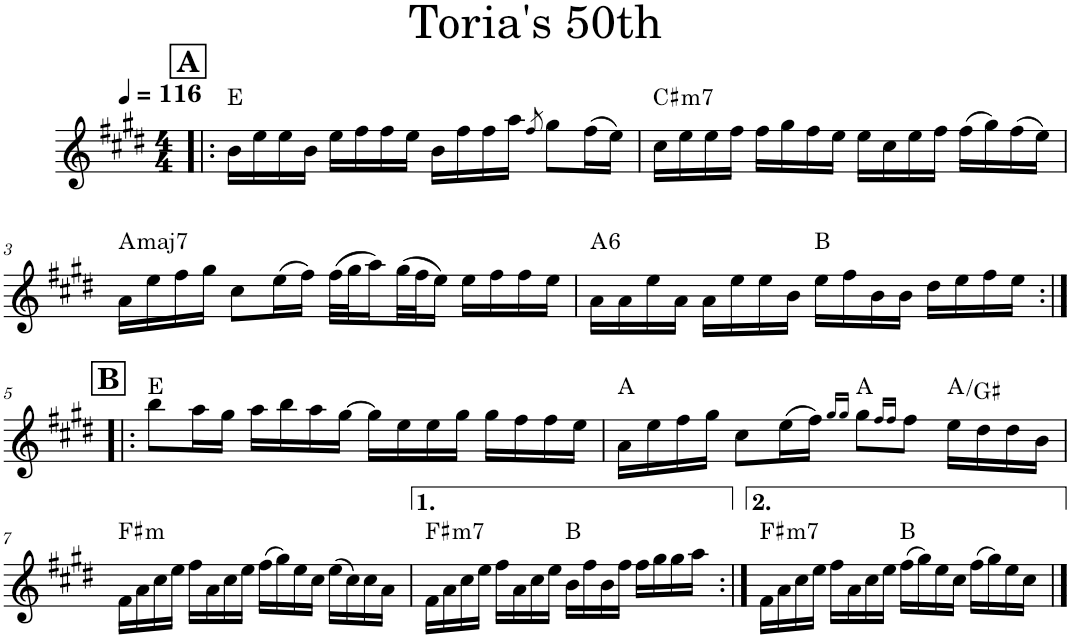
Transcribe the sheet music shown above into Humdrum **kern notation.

**kern	**harte
*part1	*part1
*staff1	*
*I"Upright Piano	*
*I'Pno.	*
*clefG2	*
*k[f#c#g#d#]	*
*M4/4	*
*MM116	*
!!LO:REH:place=s1:a:B:cj:fs=14:t=A
=1!|:	=1!|:
16b\LL	E:maj
16ee\	.
16ee\	.
16b\JJ	.
16ee\LL	.
16ff#\	.
16ff#\	.
16ee\JJ	.
16b\LL	.
16ff#\	.
16ff#\	.
16aa\JJ	.
8qff#/	.
8gg#\L	.
(16ff#\L	.
16ee\JJ)	.
=2	=2
!	!LO:H:kt=m7
16cc#\LL	C#:min7
16ee\	.
16ee\	.
16ff#\JJ	.
16ff#\LL	.
16gg#\	.
16ff#\	.
16ee\JJ	.
16ee\LL	.
16cc#\	.
16ee\	.
16ff#\JJ	.
(16ff#\LL	.
16gg#\)	.
(16ff#\	.
16ee\JJ)	.
!!LO:LB:g=z
=3	=3
!	!LO:H:kt=maj7
16a\LL	A:maj7
16ee\	.
16ff#\	.
16gg#\JJ	.
8cc#\L	.
(16ee\L	.
16ff#\JJ)	.
(32ff#\LLL	.
32gg#\J	.
16aa\)	.
(32gg#\L	.
32ff#\J	.
16ee\JJ)	.
16ee\LL	.
16ff#\	.
16ff#\	.
16ee\JJ	.
=4	=4
!	!LO:H:kt=6
16a\LL	A:maj6
16a\	.
16ee\	.
16a\JJ	.
16a\LL	.
16ee\	.
16ee\	.
16b\JJ	.
16ee\LL	B:maj
16ff#\	.
16b\	.
16b\JJ	.
16dd#\LL	.
16ee\	.
16ff#\	.
16ee\JJ	.
!!LO:LB:g=z
!!LO:REH:place=s1:a:B:cj:fs=14:t=B
=5:|!|:	=5:|!|:
8bb\L	E:maj
16aa\L	.
16gg#\JJ	.
16aa\LL	.
16bb\	.
16aa\	.
[16gg#\JJ	.
16gg#\LL]	.
16ee\	.
16ee\	.
16gg#\JJ	.
16gg#\LL	.
16ff#\	.
16ff#\	.
16ee\JJ	.
=6	=6
16a\LL	A:maj
16ee\	.
16ff#\	.
16gg#\JJ	.
8cc#\L	.
(16ee\L	.
16ff#\JJ)	.
16qgg#/LL	.
16qgg#/JJ	.
8gg#\L	A:maj
16qff#/LL	.
16qff#/JJ	.
8ff#\J	.
16ee\LL	A:maj/7
16dd#\	.
16dd#\	.
16b\JJ	.
!!LO:LB:g=z
=7	=7
!	!LO:H:kt=m
16f#\LL	F#:min
16a\	.
16cc#\	.
16ee\JJ	.
16ff#\LL	.
16a\	.
16cc#\	.
16ee\JJ	.
(16ff#\LL	.
16gg#\)	.
16ee\	.
16cc#\JJ	.
(16ee\LL	.
16cc#\)	.
16cc#\	.
16a\JJ	.
=8	=8
!	!LO:H:kt=m7
16f#\LL	F#:min7
16a\	.
16cc#\	.
16ee\JJ	.
16ff#\LL	.
16a\	.
16cc#\	.
16ee\JJ	.
16b\LL	B:maj
16ff#\	.
16b\	.
16ff#\JJ	.
16ff#\LL	.
16gg#\	.
16gg#\	.
16aa\JJ	.
=9:|!	=9:|!
!	!LO:H:kt=m7
16f#\LL	F#:min7
16a\	.
16cc#\	.
16ee\JJ	.
16ff#\LL	.
16a\	.
16cc#\	.
16ee\JJ	.
(16ff#\LL	B:maj
16gg#\)	.
16ee\	.
16cc#\JJ	.
(16ff#\LL	.
16gg#\)	.
16ee\	.
16cc#\JJ	.
==	==
*-	*-
